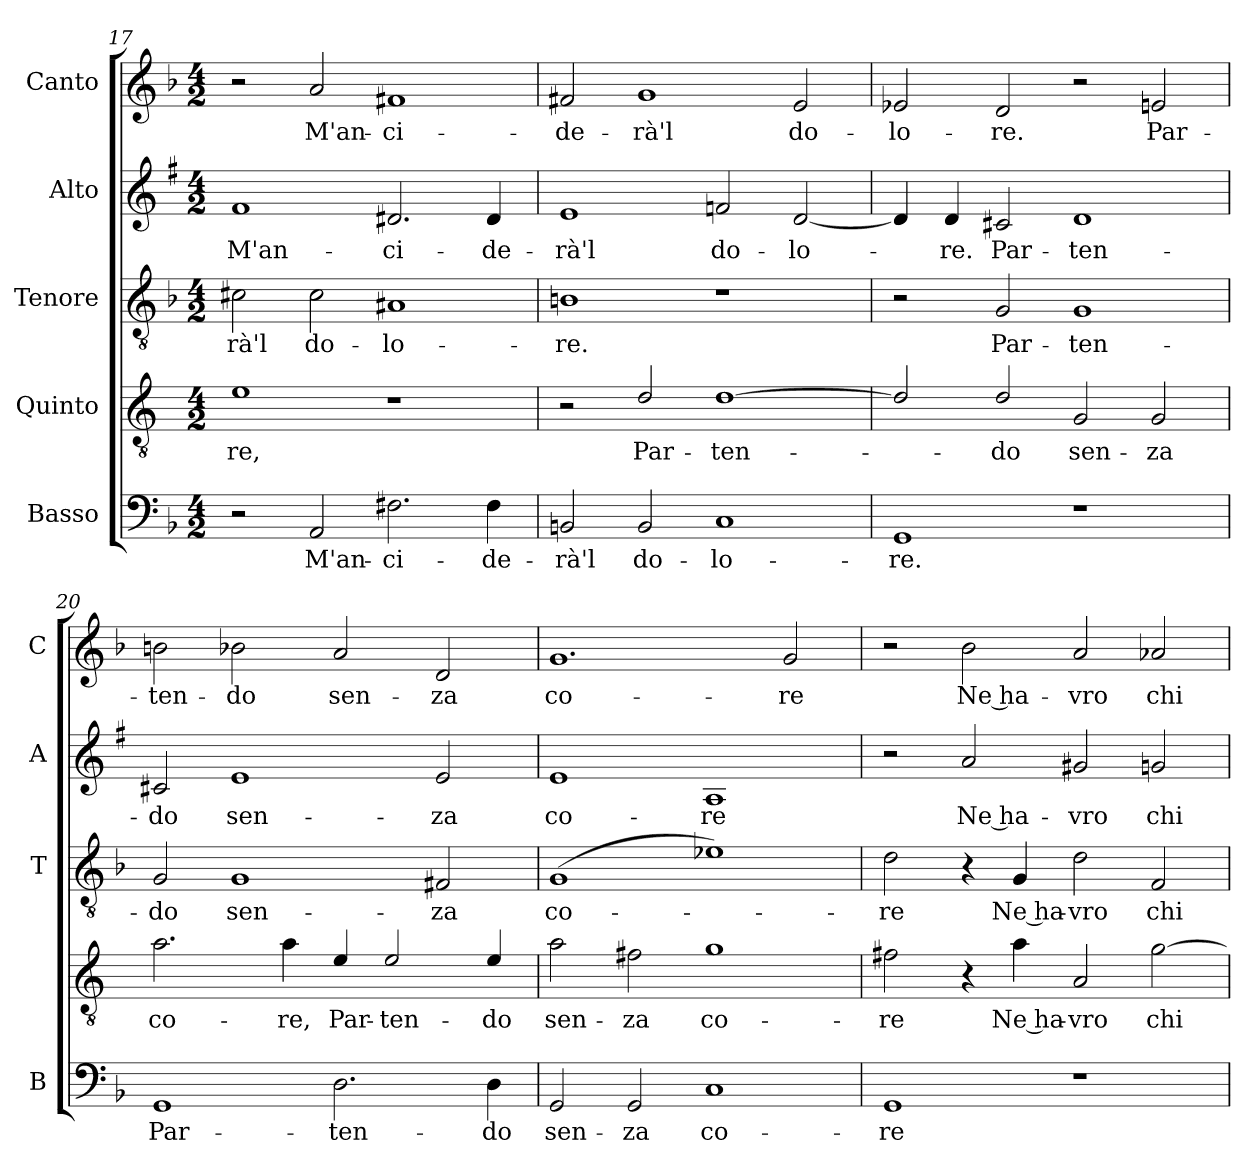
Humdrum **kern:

**kern	**text	**kern	**text	**kern	**text	**kern	**text	**kern	**text
*part5	*part5	*part4	*part4	*part3	*part3	*part2	*part2	*part1	*part1
*staff5	*staff5	*staff4	*staff4	*staff3	*staff3	*staff2	*staff2	*staff1	*staff1
*I"Basso	*	*I"Quinto	*	*I"Tenore	*	*I"Alto	*	*I"Canto	*
*I'B	*	*	*	*I'T	*	*I'A	*	*I'C	*
*clefF4	*	*clefGv2	*	*clefGv2	*	*clefG2	*	*clefG2	*
*	*	*ITrd4c7	*	*	*	*ITrd1c2	*	*	*
*k[b-]	*	*k[b-]	*	*k[b-]	*	*k[b-]	*	*k[b-]	*
*F:	*	*F:	*	*F:	*	*F:	*	*F:	*
*M4/2	*	*M4/2	*	*M4/2	*	*M4/2	*	*M4/2	*
=17	=17	=17	=17	=17	=17	=17	=17	=17	=17
!	!	!	!LO:LY:b	!	!LO:LY:b	!	!LO:LY:b	!	!
2r	.	1A	-re,	2c#X\	-rà'l	1e	M'an-	2r	.
!	!LO:LY:b	!	!	!	!LO:LY:b	!	!	!	!LO:LY:b
2AA/	M'an-	.	.	2c#\	do-	.	.	2a/	M'an-
!	!LO:LY:b	!	!	!	!LO:LY:b	!	!LO:LY:b	!	!LO:LY:b
2.F#X\	-ci-	1r	.	1A#X	-lo-	2.c#X/	-ci-	1f#X	-ci-
!	!LO:LY:b	!	!	!	!	!	!LO:LY:b	!	!
4F#\	-de-	.	.	.	.	4c#/	-de-	.	.
=18	=18	=18	=18	=18	=18	=18	=18	=18	=18
!	!LO:LY:b	!	!	!	!LO:LY:b	!	!LO:LY:b	!	!LO:LY:b
2BBn/	-rà'l	2r	.	1Bn	-re.	1d	-rà'l	2f#X/	-de-
!	!LO:LY:b	!	!LO:LY:b	!	!	!	!	!	!LO:LY:b
2BB/	do-	2G/	Par-	.	.	.	.	1g	-rà'l
!	!LO:LY:b	!	!LO:LY:b	!	!	!	!LO:LY:b	!	!
1C	-lo-	[1G	-ten-	1r	.	2e-X/	do-	.	.
!	!	!	!	!	!	!	!LO:LY:b	!	!LO:LY:b
.	.	.	.	.	.	[2c/	-lo-	2e/	do-
=19	=19	=19	=19	=19	=19	=19	=19	=19	=19
!	!LO:LY:b	!	!	!	!	!	!	!	!LO:LY:b
1GG	-re.	2G/]	.	2r	.	4c/]	.	2e-X/	-lo-
!	!	!	!	!	!	!	!LO:LY:b	!	!
.	.	.	.	.	.	4c/	-re.	.	.
!	!	!	!LO:LY:b	!	!LO:LY:b	!	!LO:LY:b	!	!LO:LY:b
.	.	2G/	-do	2G/	Par-	2Bn/	Par-	2d/	-re.
!	!	!	!LO:LY:b	!	!LO:LY:b	!	!LO:LY:b	!	!
1r	.	2C/	sen-	1G	-ten-	1c	-ten-	2r	.
!	!	!	!LO:LY:b	!	!	!	!	!	!LO:LY:b
.	.	2C/	-za	.	.	.	.	2en/	Par-
!!LO:PB:g=z
=20	=20	=20	=20	=20	=20	=20	=20	=20	=20
!	!LO:LY:b	!	!LO:LY:b	!	!LO:LY:b	!	!LO:LY:b	!	!LO:LY:b
1GG	Par-	2.d\	co-	2G/	-do	2Bn/	-do	2bn\	-ten-
!	!	!	!	!	!LO:LY:b	!	!LO:LY:b	!	!LO:LY:b
.	.	.	.	1G	sen-	1d	sen-	2b-X\	-do
!	!	!	!LO:LY:b	!	!	!	!	!	!
.	.	4d\	-re,	.	.	.	.	.	.
!	!LO:LY:b	!	!LO:LY:b	!	!	!	!	!	!LO:LY:b
2.D\	-ten-	4A/	Par-	.	.	.	.	2a/	sen-
!	!	!	!LO:LY:b	!	!	!	!	!	!
.	.	2A/	-ten-	.	.	.	.	.	.
!	!	!	!	!	!LO:LY:b	!	!LO:LY:b	!	!LO:LY:b
.	.	.	.	2F#X/	-za	2d/	-za	2d/	-za
!	!LO:LY:b	!	!LO:LY:b	!	!	!	!	!	!
4D\	-do	4A/	-do	.	.	.	.	.	.
=21	=21	=21	=21	=21	=21	=21	=21	=21	=21
!	!LO:LY:b	!	!LO:LY:b	!	!LO:LY:b	!	!LO:LY:b	!	!LO:LY:b
2GG/	sen-	2d\	sen-	(>1G	co-	1d	co-	1.g	co-
!	!LO:LY:b	!	!LO:LY:b	!	!	!	!	!	!
2GG/	-za	2Bn\	-za	.	.	.	.	.	.
!	!LO:LY:b	!	!LO:LY:b	!	!	!	!LO:LY:b	!	!
1C	co-	1c	co-	1e-X)	.	1G	-re	.	.
!	!	!	!	!	!	!	!	!	!LO:LY:b
.	.	.	.	.	.	.	.	2g/	-re
=22	=22	=22	=22	=22	=22	=22	=22	=22	=22
!	!LO:LY:b	!	!LO:LY:b	!	!LO:LY:b	!	!	!	!
1GG	-re	2Bn\	-re	2d\	-re	2r	.	2r	.
!	!	!	!	!	!	!	!LO:LY:b	!	!LO:LY:b
.	.	4r	.	4r	.	2g/	Ne ha-	2b-\	Ne ha-
!	!	!	!LO:LY:b	!	!LO:LY:b	!	!	!	!
.	.	4d\	Ne ha-	4G/	Ne ha-	.	.	.	.
!	!	!	!LO:LY:b	!	!LO:LY:b	!	!LO:LY:b	!	!LO:LY:b
1r	.	2D/	-vro	2d\	-vro	2f#X/	-vro	2a/	-vro
!	!	!	!LO:LY:b	!	!LO:LY:b	!	!LO:LY:b	!	!LO:LY:b
.	.	[2c\	chi	2F/	chi	2fn/	chi	2a-X/	chi
=	=	=	=	=	=	=	=	=	=
*-	*-	*-	*-	*-	*-	*-	*-	*-	*-
